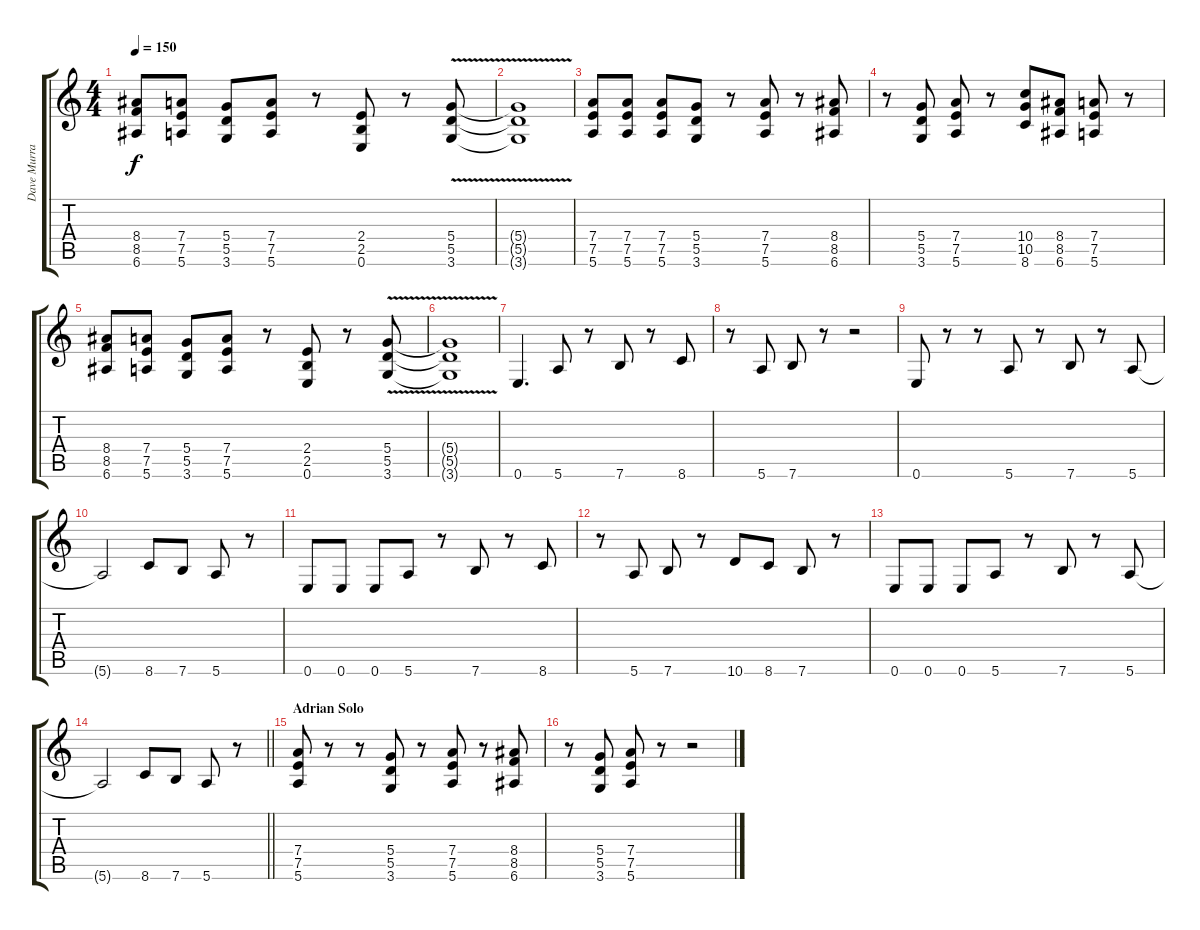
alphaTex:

\track ("Dave Murray" "Dave Murra") {instrument distortionguitar}
\staff {score tabs}
\tuning (E4 B3 G3 D3 A2 E2) {hide}
\ts (4 4)
\tempo 150
\clef g2
\ks c
(8.4 8.5 6.6).8{dy f} (7.4 7.5 5.6).8 (5.4 5.5 3.6).8 (7.4 7.5 5.6).8 r.8 (2.4 2.5 0.6).8 r.8 (5.4{v} 5.5 3.6).8 |
(5.4{t} 5.5{t} 3.6{t}).1 |
(7.4 7.5 5.6).8 (7.4 7.5 5.6).8 (7.4 7.5 5.6).8 (5.4 5.5 3.6).8 r.8 (7.4 7.5 5.6).8 r.8 (8.4 8.5 6.6).8 |
r.8 (5.4 5.5 3.6).8 (7.4 7.5 5.6).8 r.8 (10.4 10.5 8.6).8 (8.4 8.5 6.6).8 (7.4 7.5 5.6).8 r.8 |
(8.4 8.5 6.6).8 (7.4 7.5 5.6).8 (5.4 5.5 3.6).8 (7.4 7.5 5.6).8 r.8 (2.4 2.5 0.6).8 r.8 (5.4{v} 5.5 3.6).8 |
(5.4{t} 5.5{t} 3.6{t}).1 |
0.6.4{d} 5.6.8 r.8 7.6.8 r.8 8.6.8 |
r.8 5.6.8 7.6.8 r.8 r.2 |
0.6.8 r.8 r.8 5.6.8 r.8 7.6.8 r.8 5.6.8 |
5.6{t}.2 8.6.8 7.6.8 5.6.8 r.8 |
0.6.8 0.6.8 0.6.8 5.6.8 r.8 7.6.8 r.8 8.6.8 |
r.8 5.6.8 7.6.8 r.8 10.6.8 8.6.8 7.6.8 r.8 |
0.6.8 0.6.8 0.6.8 5.6.8 r.8 7.6.8 r.8 5.6.8 |
\barLineRight lightlight
5.6{t}.2 8.6.8 7.6.8 5.6.8 r.8 |
\section ("" "Adrian Solo")
(7.4 7.5 5.6).8 r.8 r.8 (5.4 5.5 3.6).8 r.8 (7.4 7.5 5.6).8 r.8 (8.4 8.5 6.6).8 |
r.8 (5.4 5.5 3.6).8 (7.4 7.5 5.6).8 r.8 r.2
